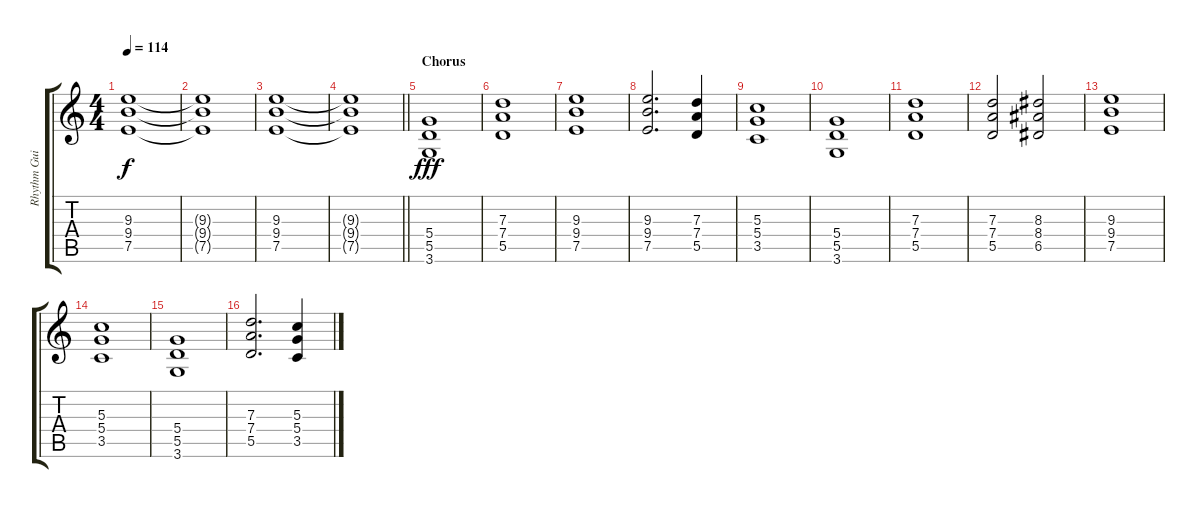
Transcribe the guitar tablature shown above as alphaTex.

\track ("Rhythm Guitar" "Rhythm Gui") {instrument distortionguitar}
\staff {score tabs}
\tuning (E4 B3 G3 D3 A2 E2) {hide}
\ts (4 4)
\tempo 114
\clef g2
\ks c
(9.3 9.4 7.5).1{dy f} |
(9.3{t} 9.4{t} 7.5{t}).1 |
(9.3 9.4 7.5).1 |
\barLineRight lightlight
(9.3{t} 9.4{t} 7.5{t}).1 |
\section ("" "Chorus")
(5.4 5.5 3.6).1{dy fff} |
(7.3 7.4 5.5).1 |
(9.3 9.4 7.5).1 |
(9.3 9.4 7.5).2{d} (7.3 7.4 5.5).4 |
(5.3 5.4 3.5).1 |
(5.4 5.5 3.6).1 |
(7.3 7.4 5.5).1 |
(7.3 7.4 5.5).2 (8.3 8.4 6.5).2 |
(9.3 9.4 7.5).1 |
(5.3 5.4 3.5).1 |
(5.4 5.5 3.6).1 |
(7.3 7.4 5.5).2{d} (5.3 5.4 3.5).4
